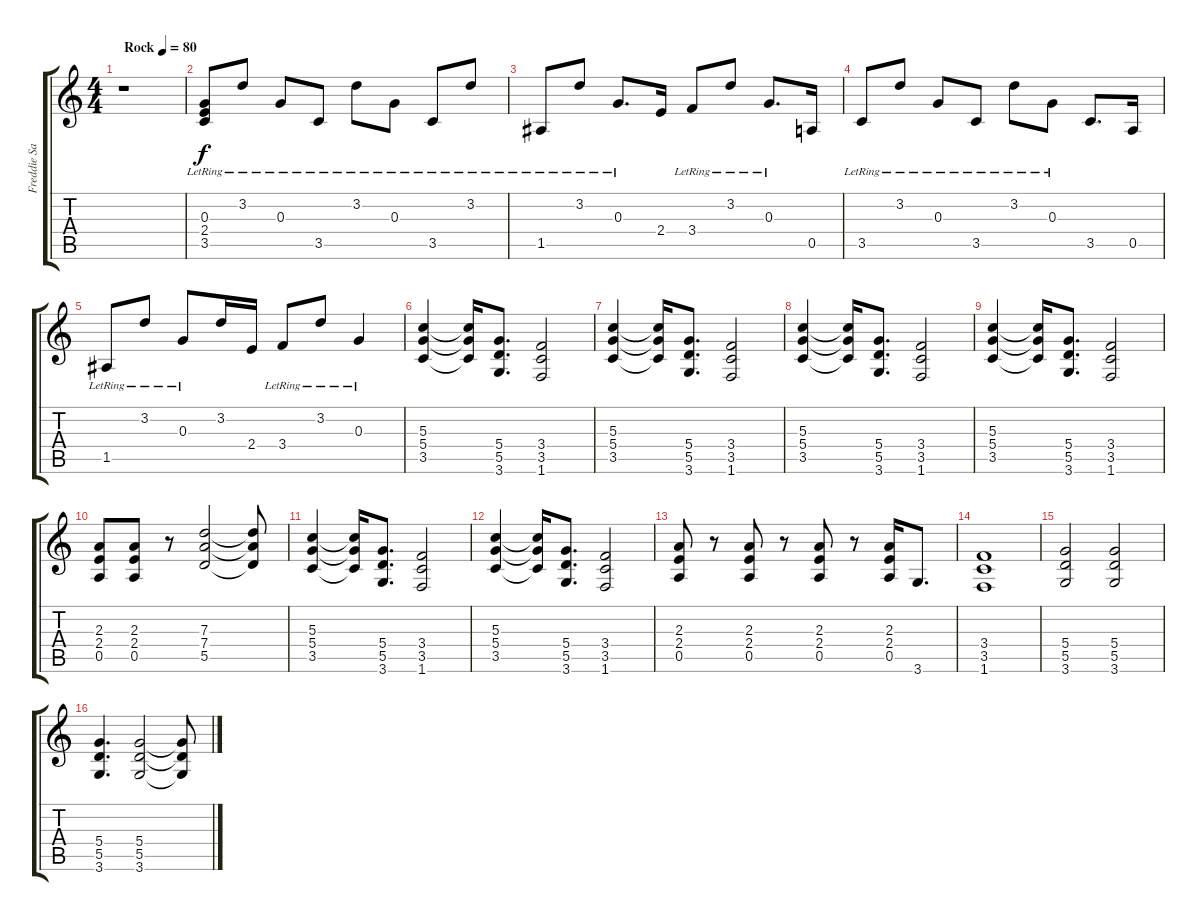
\track ("Freddie Salem Guitar" "Freddie Sa") {instrument electricguitarclean}
\staff {score tabs}
\tuning (E4 B3 G3 D3 A2 E2) {hide}
\ts (4 4)
\tempo (80 "Rock")
\clef g2
\ks c
r.1{dy f instrument electricguitarclean} |
(0.3{lr} 2.4{lr} 3.5{lr}).8 3.2{lr}.8 0.3{lr}.8 3.5{lr}.8 3.2{lr}.8 0.3{lr}.8 3.5{lr}.8 3.2{lr}.8 |
1.5{lr}.8 3.2{lr}.8 0.3{lr}.8{d} 2.4.16 3.4{lr}.8 3.2{lr}.8 0.3{lr}.8{d} 0.5.16 |
3.5{lr}.8 3.2{lr}.8 0.3{lr}.8 3.5{lr}.8 3.2{lr}.8 0.3{lr}.8 3.5.8{d} 0.5.16 |
1.5{lr}.8 3.2{lr}.8 0.3{lr}.8 3.2.16 2.4.16 3.4{lr}.8 3.2{lr}.8 0.3{lr}.4 |
(5.3 5.4 3.5).4{instrument distortionguitar} (5.3{t} 5.4{t} 3.5{t}).16 (5.4 5.5 3.6).8{d} (3.4 3.5 1.6).2 |
(5.3 5.4 3.5).4 (5.3{t} 5.4{t} 3.5{t}).16 (5.4 5.5 3.6).8{d} (3.4 3.5 1.6).2 |
(5.3 5.4 3.5).4 (5.3{t} 5.4{t} 3.5{t}).16 (5.4 5.5 3.6).8{d} (3.4 3.5 1.6).2 |
(5.3 5.4 3.5).4 (5.3{t} 5.4{t} 3.5{t}).16 (5.4 5.5 3.6).8{d} (3.4 3.5 1.6).2 |
(2.3 2.4 0.5).8 (2.3 2.4 0.5).8 r.8 (7.3 7.4 5.5).2 (7.3{t} 7.4{t} 5.5{t}).8 |
(5.3 5.4 3.5).4 (5.3{t} 5.4{t} 3.5{t}).16 (5.4 5.5 3.6).8{d} (3.4 3.5 1.6).2 |
(5.3 5.4 3.5).4 (5.3{t} 5.4{t} 3.5{t}).16 (5.4 5.5 3.6).8{d} (3.4 3.5 1.6).2 |
(2.3 2.4 0.5).8 r.8 (2.3 2.4 0.5).8 r.8 (2.3 2.4 0.5).8 r.8 (2.3 2.4 0.5).16 3.6.8{d} |
(3.4 3.5 1.6).1 |
(5.4 5.5 3.6).2 (5.4 5.5 3.6).2 |
(5.4 5.5 3.6).4{d} (5.4 5.5 3.6).2 (5.4{t} 5.5{t} 3.6{t}).8
